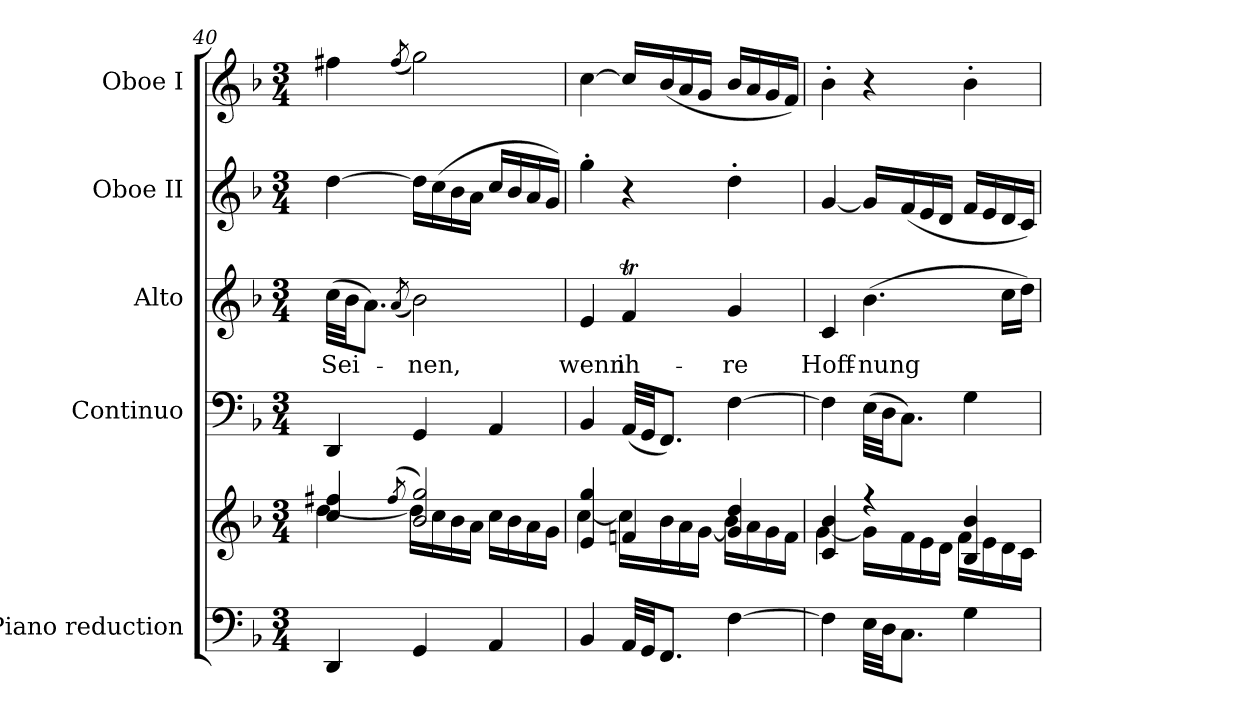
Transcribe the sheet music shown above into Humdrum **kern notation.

**kern	**kern	**kern	**kern	**text	**kern	**kern
*part5	*part5	*part4	*part3	*part3	*part2	*part1
*staff6	*staff5	*staff4	*staff3	*staff3	*staff2	*staff1
*I"Piano reduction	*	*I"Continuo	*I"Alto	*	*I"Oboe II	*I"Oboe I
*I'Pno	*	*	*	*	*I'Ob	*I'Ob
*clefF4	*clefG2	*clefF4	*clefG2	*	*clefG2	*clefG2
*k[b-]	*k[b-]	*k[b-]	*k[b-]	*	*k[b-]	*k[b-]
*M3/4	*M3/4	*M3/4	*M3/4	*	*M3/4	*M3/4
=40	=40	=40	=40	=40	=40	=40
*	*^	*	*	*	*	*
!	!	!	!	!	!LO:LY:b	!	!
4DD/	4cc/ 4ff#X/	[4dd\	4DD/	(32cc\LLL	Sei-	[4dd\	4ff#X\
.	.	.	.	32b-\JJ	.	.	.
.	.	.	.	8.a\J)	.	.	.
.	(>8qff#/	.	.	(8qa/	.	.	(8qff#/
!	!	!	!	!	!LO:LY:b	!	!
4GG/	2b-/ 2gg/)	16dd\LL]	4GG/	2b-\)	-nen,	16dd\LL]	2gg\)
.	.	16cc\	.	.	.	(16cc\	.
.	.	16b-\	.	.	.	16b-\	.
.	.	16a\JJ	.	.	.	16a\JJ	.
4AA/	.	16cc\LL	4AA/	.	.	16cc/LL	.
.	.	16b-\	.	.	.	16b-/	.
.	.	16a\	.	.	.	16a/	.
.	.	16g\JJ	.	.	.	16g/JJ)	.
!!LO:PB:g=z
=41	=41	=41	=41	=41	=41	=41	=41
!	!	!	!	!	!LO:LY:b	!	!
4BB-/	4e/ 4gg/	[>4cc\	4BB-/	4e/	wenn	4gg'\	[4cc\
!	!	!	!	!	!LO:LY:b	!	!
32AA/LLL	4fn/	16cc\LL]	(32AA/LLL	4fT/	ih-	4r	16cc/LL]
32GG/JJ	.	.	32GG/JJ	.	.	.	.
8.FF/J	.	16b-\	8.FF/J)	.	.	.	(16b-/
.	.	16a\	.	.	.	.	16a/
.	.	[16g\JJ	.	.	.	.	16g/JJ
!	!	!	!	!	!LO:LY:b	!	!
[4F\	4g/] 4dd/	16b-\LL	[4F\	4g/	-re	4dd'\	16b-/LL
.	.	16a\	.	.	.	.	16a/
.	.	16g\	.	.	.	.	16g/
.	.	16f\JJ	.	.	.	.	16f/JJ)
=42	=42	=42	=42	=42	=42	=42	=42
!	!	!	!	!	!LO:LY:b	!	!
4F\]	4c/ 4b-/	[>4g\	4F\]	4c/	Hoff-	[4g/	4b-'\
!	!	!	!	!	!LO:LY:b	!	!
32E\LLL	4r	16g\LL]	(32E\LLL	(4.b-\	-nung	16g/LL]	4r
32D\JJ	.	.	32D\JJ	.	.	.	.
8.C\J	.	16f\	8.C\J)	.	.	(16f/	.
.	.	16e\	.	.	.	16e/	.
.	.	16d\JJ	.	.	.	16d/JJ	.
4G\	4B-/ 4b-/	16f\LL	4G\	.	.	16f/LL	4b-'\
.	.	16e\	.	.	.	16e/	.
.	.	16d\	.	16cc\LL	.	16d/	.
.	.	16c\JJ	.	16dd\JJ)	.	16c/JJ)	.
*	*v	*v	*	*	*	*	*
=	=	=	=	=	=	=
*-	*-	*-	*-	*-	*-	*-
